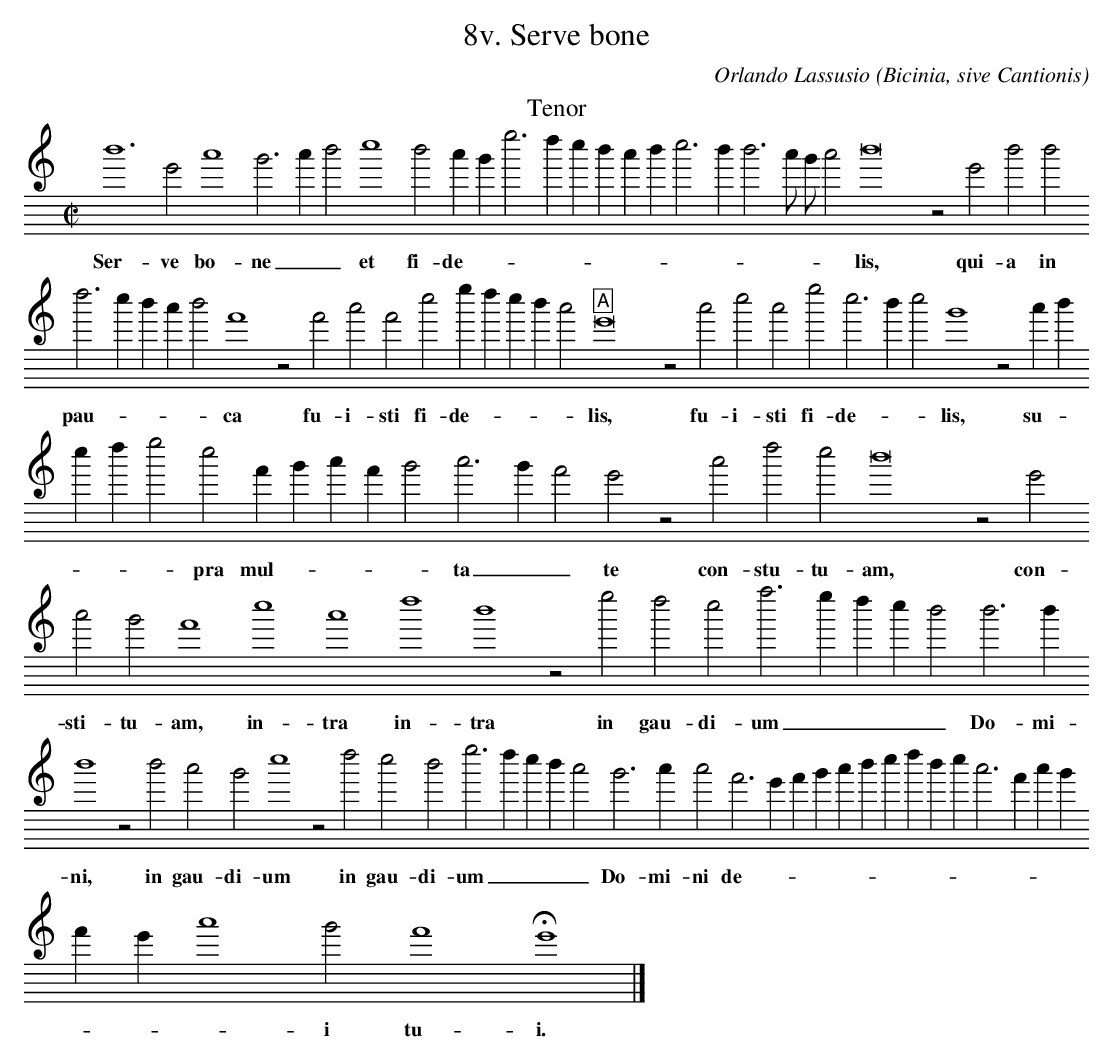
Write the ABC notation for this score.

X:1
T:8v. Serve bone
C:Orlando Lassusio
O: Bicinia, sive Cantionis
M:C|
L:1/4
K:G mixolydian treble8
T:Tenor
d6 G2 c4  B3 c d2 e4 d2 c B g3 f e d c d e3 d d3 c/ B/ c2 d8 z2 G2 d2 d2
w:Ser- ve bo- ne _ _ et fi- de- - - - - - - - - - - - - - lis,  qui- a in
f3 e d c d2 A4 z2 A2 c2 A2 e2 g f e d c2 "A"G8 z2 c2 e2 c2 g2 e3 d e2 B4 z2 c d
w:pau- - - - - ca fu- i- sti fi- de- - - - - lis,  fu- i- sti fi- de- - - lis, su- -
e f g2 e2 A B c A B2 c3 B A2 G2 z2 c2 f2 e2 d8 z2 G2 c2 B2 A4 e4 c4 f4 d4 z2 g2 f2 e2 a3 g f e d2 d3 d
w:- - - pra mul- - - - - ta _ _ te con- stu- tu- am,  con- sti- tu- am, in- tra in- tra in gau- di- um _ _ _ _ Do- mi-
d4 z2 d2 c2 B2 e4 z2 f2 e2 d2 g3 f e d c2 B3 c c2 A3 G A B c d e f d e c3 A c B
w:ni, in gau- di- um in gau- di- um _ _ _ _ Do- mi- ni de- - - - - - - - - - - - - -
A G c4 B2 A4 HG4 |]
w:- - - i tu- i. *
